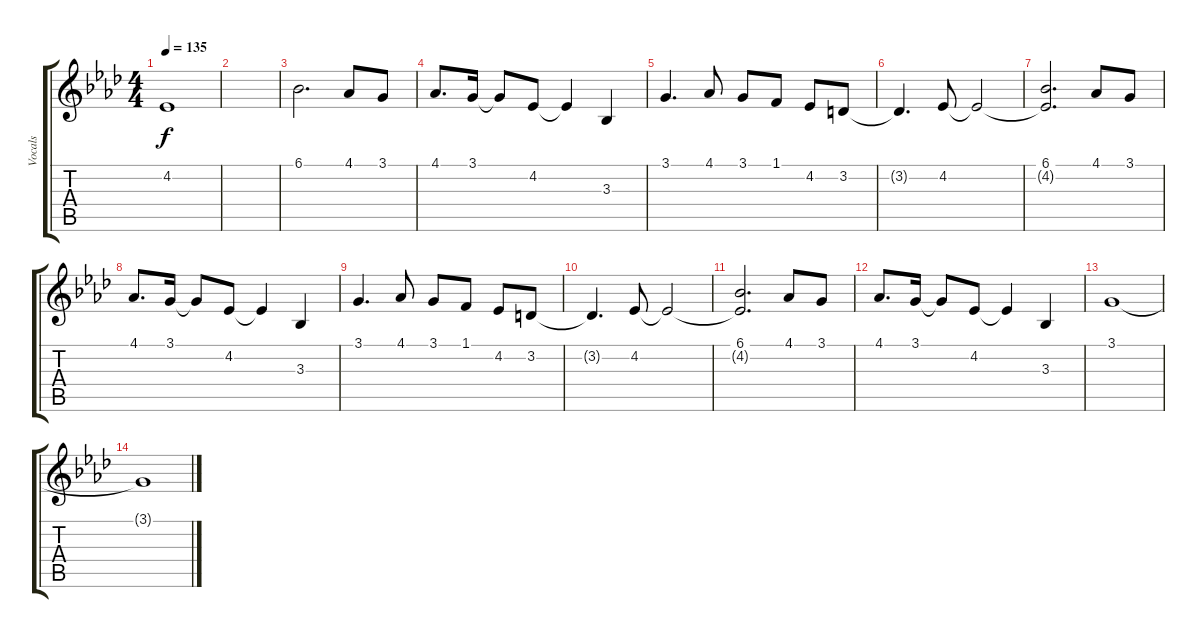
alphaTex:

\track ("Vocals" "Vocals") {instrument altosax}
\staff {score tabs}
\tuning (E4 B3 G3 D3 A2 E2) {hide}
\ts (4 4)
\tempo 135
\clef g2
\ks ab
4.2{t}.1{dy f} |
|
6.1.2{d} 4.1.8 3.1.8 |
4.1.8{d} 3.1.16 3.1{t}.8 4.2.8 4.2{t}.4 3.3.4 |
3.1.4{d} 4.1.8 3.1.8 1.1.8 4.2.8 3.2.8 |
3.2{t}.4{d} 4.2.8 4.2{t}.2 |
(6.1 4.2{t}).2{d} 4.1.8 3.1.8 |
4.1.8{d} 3.1.16 3.1{t}.8 4.2.8 4.2{t}.4 3.3.4 |
3.1.4{d} 4.1.8 3.1.8 1.1.8 4.2.8 3.2.8 |
3.2{t}.4{d} 4.2.8 4.2{t}.2 |
(6.1 4.2{t}).2{d} 4.1.8 3.1.8 |
4.1.8{d} 3.1.16 3.1{t}.8 4.2.8 4.2{t}.4 3.3.4 |
3.1.1 |
3.1{t}.1
